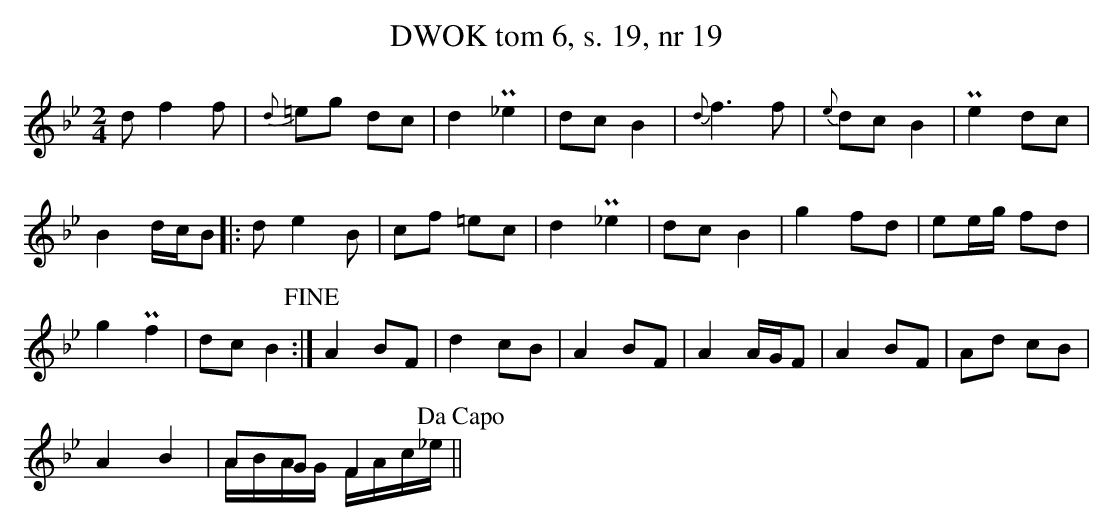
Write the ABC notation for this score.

X:1
T:DWOK tom 6, s. 19, nr 19
L:1/16
M:2/4
K:Bb
d2f4f2|{d}=e2g2 d2c2|d4 P_e4|d2c2 B4|{d}f6f2|{e}d2c2 B4|Pe4 d2c2|
B4 dcB2|:d2e4B2|c2f2 =e2c2|d4 P_e4|d2c2 B4|g4 f2d2|e2eg f2d2|
g4 Pf4|d2c2 B4!fine!:|A4 B2F2|d4 c2B2|A4 B2F2|A4 AGF2|A4 B2F2|A2d2 c2B2|
A4 B4|A2G2 F4&ABAG FAc_e!dacapo!||
